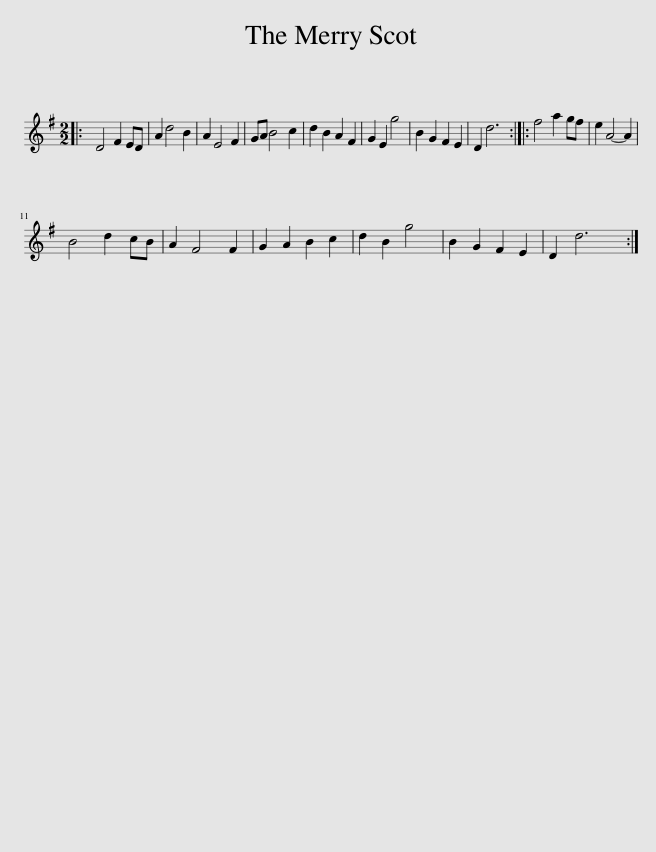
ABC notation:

X:1
L:1/8
M:2/2
I:linebreak $
K:G
V:1 treble
V:1
|: D4 F2 ED | A2 d4 B2 | A2 E4 F2 | GA B4 c2 | d2 B2 A2 F2 | %5
 G2 E2 g4 | B2 G2 F2 E2 | D2 d6 :: f4 a2 gf | e2 A4- A2 |$ %10
 B4 d2 cB | A2 F4 F2 | G2 A2 B2 c2 | d2 B2 g4 | B2 G2 F2 E2 | %15
 D2 d6 :| %16
